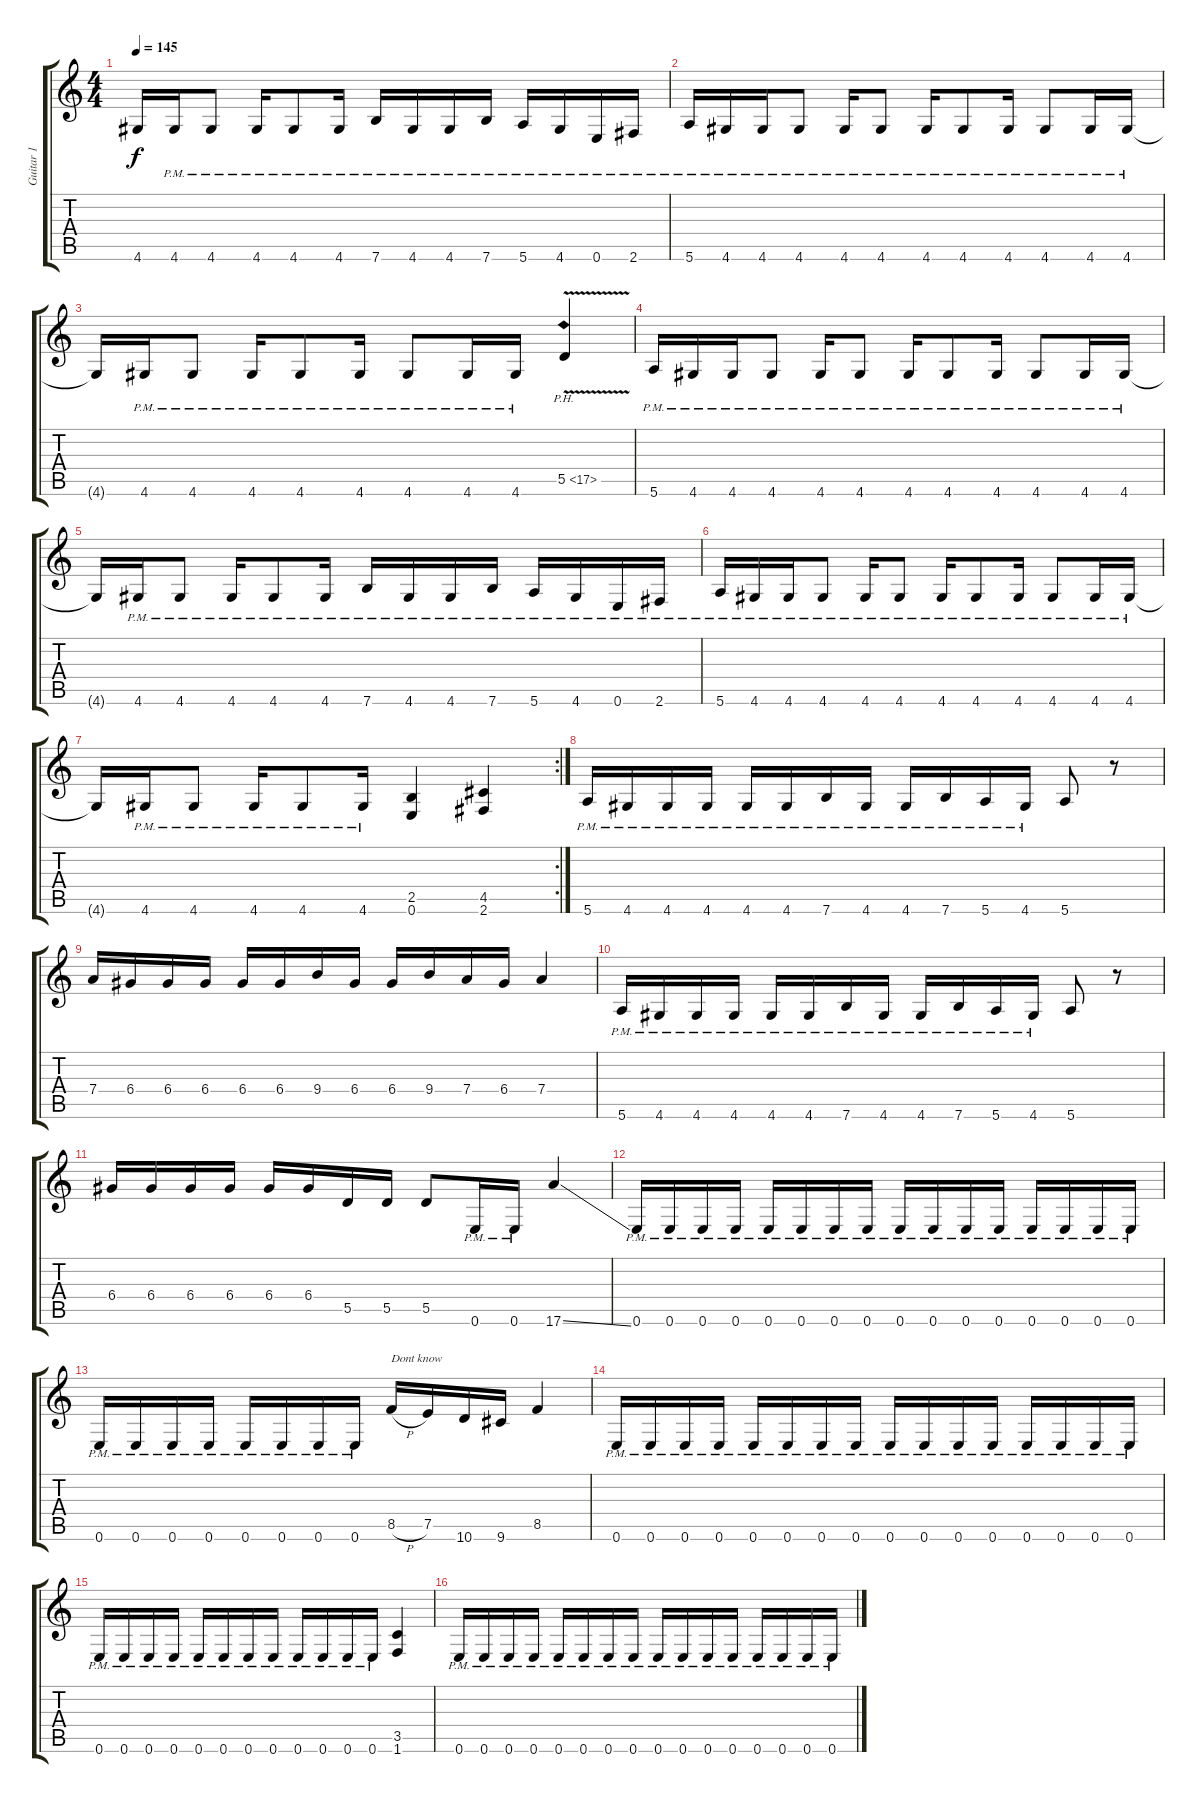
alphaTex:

\track ("Guitar 1" "Guitar 1") {instrument distortionguitar}
\staff {score tabs}
\tuning (E4 B3 G3 D3 A2 E2) {hide}
\ts (4 4)
\tempo 145
\clef g2
\ks c
4.6{t}.16{dy f} 4.6{pm}.16 4.6{pm}.8 4.6{pm}.16 4.6{pm}.8 4.6{pm}.16 7.6{pm}.16 4.6{pm}.16 4.6{pm}.16 7.6{pm}.16 5.6{pm}.16 4.6{pm}.16 0.6{pm}.16 2.6{pm}.16 |
5.6{pm}.16 4.6{pm}.16 4.6{pm}.16 4.6{pm}.8 4.6{pm}.16 4.6{pm}.8 4.6{pm}.16 4.6{pm}.8 4.6{pm}.16 4.6{pm}.8 4.6{pm}.16 4.6{pm}.16 |
4.6{t}.16 4.6{pm}.16 4.6{pm}.8 4.6{pm}.16 4.6{pm}.8 4.6{pm}.16 4.6{pm}.8 4.6{pm}.16 4.6{pm}.16 5.5{ph 12 v}.4 |
5.6{pm}.16 4.6{pm}.16 4.6{pm}.16 4.6{pm}.8 4.6{pm}.16 4.6{pm}.8 4.6{pm}.16 4.6{pm}.8 4.6{pm}.16 4.6{pm}.8 4.6{pm}.16 4.6{pm}.16 |
4.6{t}.16 4.6{pm}.16 4.6{pm}.8 4.6{pm}.16 4.6{pm}.8 4.6{pm}.16 7.6{pm}.16 4.6{pm}.16 4.6{pm}.16 7.6{pm}.16 5.6{pm}.16 4.6{pm}.16 0.6{pm}.16 2.6{pm}.16 |
5.6{pm}.16 4.6{pm}.16 4.6{pm}.16 4.6{pm}.8 4.6{pm}.16 4.6{pm}.8 4.6{pm}.16 4.6{pm}.8 4.6{pm}.16 4.6{pm}.8 4.6{pm}.16 4.6{pm}.16 |
\rc 2
4.6{t}.16 4.6{pm}.16 4.6{pm}.8 4.6{pm}.16 4.6{pm}.8 4.6{pm}.16 (2.5 0.6).4 (4.5 2.6).4 |
5.6{pm}.16 4.6{pm}.16 4.6{pm}.16 4.6{pm}.16 4.6{pm}.16 4.6{pm}.16 7.6{pm}.16 4.6{pm}.16 4.6{pm}.16 7.6{pm}.16 5.6{pm}.16 4.6{pm}.16 5.6.8 r.8 |
7.4.16 6.4.16 6.4.16 6.4.16 6.4.16 6.4.16 9.4.16 6.4.16 6.4.16 9.4.16 7.4.16 6.4.16 7.4.4 |
5.6{pm}.16 4.6{pm}.16 4.6{pm}.16 4.6{pm}.16 4.6{pm}.16 4.6{pm}.16 7.6{pm}.16 4.6{pm}.16 4.6{pm}.16 7.6{pm}.16 5.6{pm}.16 4.6{pm}.16 5.6.8 r.8 |
6.4.16 6.4.16 6.4.16 6.4.16 6.4.16 6.4.16 5.5.16 5.5.16 5.5.8 0.6{pm}.16 0.6{pm}.16 17.6{ss}.4 |
0.6{pm}.16 0.6{pm}.16 0.6{pm}.16 0.6{pm}.16 0.6{pm}.16 0.6{pm}.16 0.6{pm}.16 0.6{pm}.16 0.6{pm}.16 0.6{pm}.16 0.6{pm}.16 0.6{pm}.16 0.6{pm}.16 0.6{pm}.16 0.6{pm}.16 0.6{pm}.16 |
0.6{pm}.16 0.6{pm}.16 0.6{pm}.16 0.6{pm}.16 0.6{pm}.16 0.6{pm}.16 0.6{pm}.16 0.6{pm}.16 8.5{h}.16{txt "Dont know"} 7.5.16 10.6.16 9.6.16 8.5.4 |
0.6{pm}.16 0.6{pm}.16 0.6{pm}.16 0.6{pm}.16 0.6{pm}.16 0.6{pm}.16 0.6{pm}.16 0.6{pm}.16 0.6{pm}.16 0.6{pm}.16 0.6{pm}.16 0.6{pm}.16 0.6{pm}.16 0.6{pm}.16 0.6{pm}.16 0.6{pm}.16 |
0.6{pm}.16 0.6{pm}.16 0.6{pm}.16 0.6{pm}.16 0.6{pm}.16 0.6{pm}.16 0.6{pm}.16 0.6{pm}.16 0.6{pm}.16 0.6{pm}.16 0.6{pm}.16 0.6{pm}.16 (3.5 1.6).4 |
0.6{pm}.16 0.6{pm}.16 0.6{pm}.16 0.6{pm}.16 0.6{pm}.16 0.6{pm}.16 0.6{pm}.16 0.6{pm}.16 0.6{pm}.16 0.6{pm}.16 0.6{pm}.16 0.6{pm}.16 0.6{pm}.16 0.6{pm}.16 0.6{pm}.16 0.6{pm}.16
